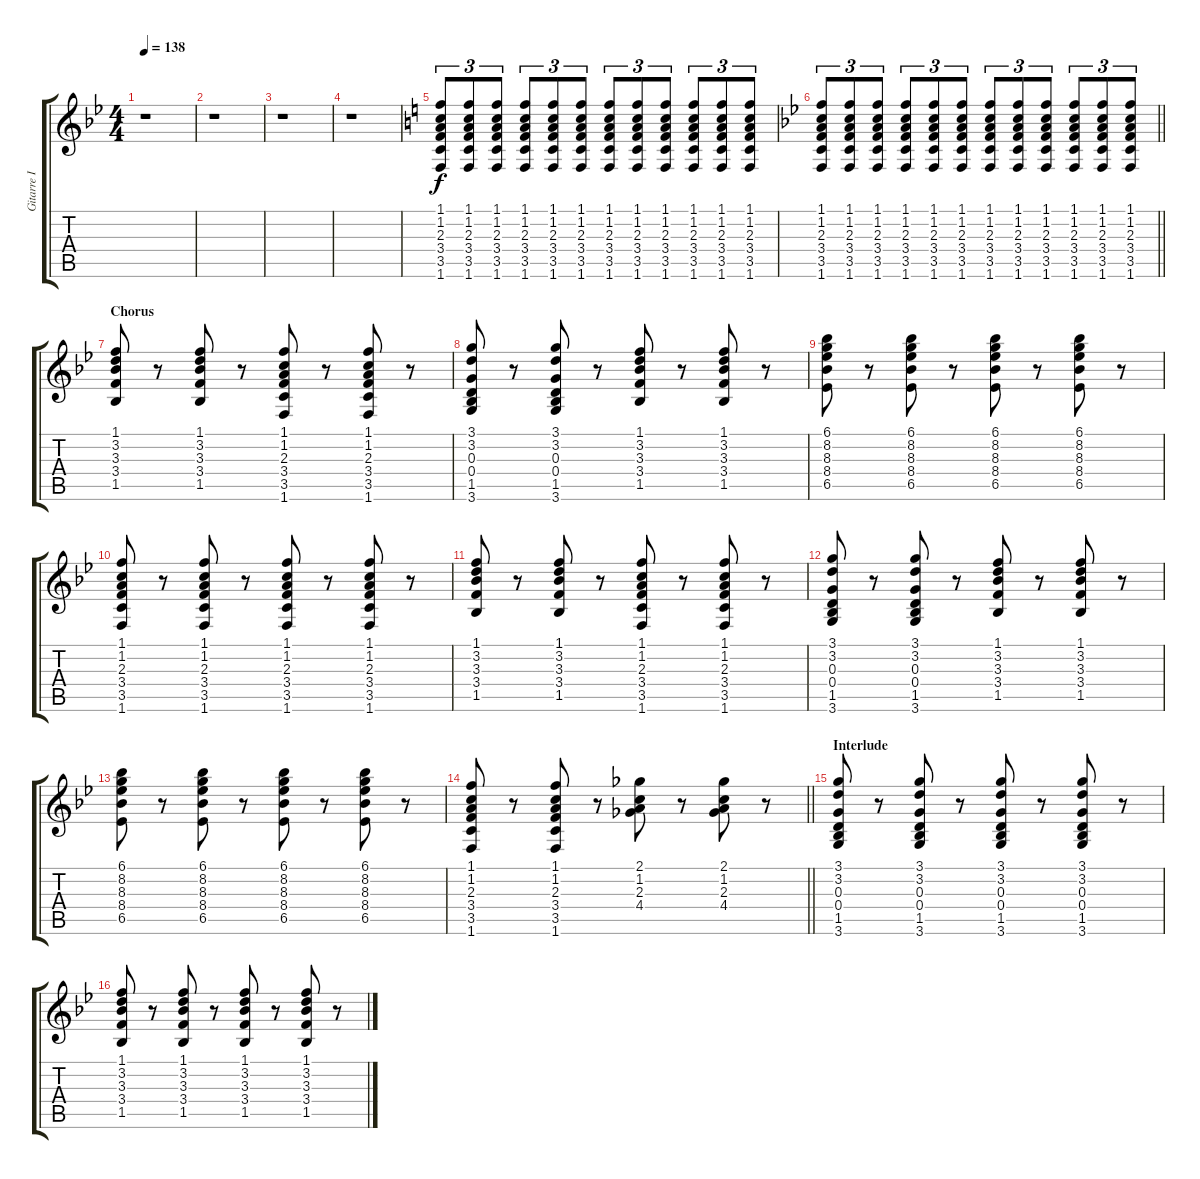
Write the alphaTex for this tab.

\track ("Gitarre I" "Gitarre I") {instrument electricguitarclean}
\staff {score tabs}
\tuning (E4 B3 G3 D3 A2 E2) {hide}
\ts (4 4)
\tempo 138
\clef g2
\ks bb
r.1{dy f} |
r.1 |
r.1 |
r.1 |
\ks c
(1.1 1.2 2.3 3.4 3.5 1.6).8{tu (3 2)} (1.1 1.2 2.3 3.4 3.5 1.6).8{tu (3 2)} (1.1 1.2 2.3 3.4 3.5 1.6).8{tu (3 2)} (1.1 1.2 2.3 3.4 3.5 1.6).8{tu (3 2)} (1.1 1.2 2.3 3.4 3.5 1.6).8{tu (3 2)} (1.1 1.2 2.3 3.4 3.5 1.6).8{tu (3 2)} (1.1 1.2 2.3 3.4 3.5 1.6).8{tu (3 2)} (1.1 1.2 2.3 3.4 3.5 1.6).8{tu (3 2)} (1.1 1.2 2.3 3.4 3.5 1.6).8{tu (3 2)} (1.1 1.2 2.3 3.4 3.5 1.6).8{tu (3 2)} (1.1 1.2 2.3 3.4 3.5 1.6).8{tu (3 2)} (1.1 1.2 2.3 3.4 3.5 1.6).8{tu (3 2)} |
\barLineRight lightlight
\ks bb
(1.1 1.2 2.3 3.4 3.5 1.6).8{tu (3 2)} (1.1 1.2 2.3 3.4 3.5 1.6).8{tu (3 2)} (1.1 1.2 2.3 3.4 3.5 1.6).8{tu (3 2)} (1.1 1.2 2.3 3.4 3.5 1.6).8{tu (3 2)} (1.1 1.2 2.3 3.4 3.5 1.6).8{tu (3 2)} (1.1 1.2 2.3 3.4 3.5 1.6).8{tu (3 2)} (1.1 1.2 2.3 3.4 3.5 1.6).8{tu (3 2)} (1.1 1.2 2.3 3.4 3.5 1.6).8{tu (3 2)} (1.1 1.2 2.3 3.4 3.5 1.6).8{tu (3 2)} (1.1 1.2 2.3 3.4 3.5 1.6).8{tu (3 2)} (1.1 1.2 2.3 3.4 3.5 1.6).8{tu (3 2)} (1.1 1.2 2.3 3.4 3.5 1.6).8{tu (3 2)} |
\section ("" "Chorus")
(1.1 3.2 3.3 3.4 1.5).8 r.8 (1.1 3.2 3.3 3.4 1.5).8 r.8 (1.1 1.2 2.3 3.4 3.5 1.6).8 r.8 (1.1 1.2 2.3 3.4 3.5 1.6).8 r.8 |
(3.1 3.2 0.3 0.4 1.5 3.6).8 r.8 (3.1 3.2 0.3 0.4 1.5 3.6).8 r.8 (1.1 3.2 3.3 3.4 1.5).8 r.8 (1.1 3.2 3.3 3.4 1.5).8 r.8 |
(6.1 8.2 8.3 8.4 6.5).8 r.8 (6.1 8.2 8.3 8.4 6.5).8 r.8 (6.1 8.2 8.3 8.4 6.5).8 r.8 (6.1 8.2 8.3 8.4 6.5).8 r.8 |
(1.1 1.2 2.3 3.4 3.5 1.6).8 r.8 (1.1 1.2 2.3 3.4 3.5 1.6).8 r.8 (1.1 1.2 2.3 3.4 3.5 1.6).8 r.8 (1.1 1.2 2.3 3.4 3.5 1.6).8 r.8 |
(1.1 3.2 3.3 3.4 1.5).8 r.8 (1.1 3.2 3.3 3.4 1.5).8 r.8 (1.1 1.2 2.3 3.4 3.5 1.6).8 r.8 (1.1 1.2 2.3 3.4 3.5 1.6).8 r.8 |
(3.1 3.2 0.3 0.4 1.5 3.6).8 r.8 (3.1 3.2 0.3 0.4 1.5 3.6).8 r.8 (1.1 3.2 3.3 3.4 1.5).8 r.8 (1.1 3.2 3.3 3.4 1.5).8 r.8 |
(6.1 8.2 8.3 8.4 6.5).8 r.8 (6.1 8.2 8.3 8.4 6.5).8 r.8 (6.1 8.2 8.3 8.4 6.5).8 r.8 (6.1 8.2 8.3 8.4 6.5).8 r.8 |
\barLineRight lightlight
(1.1 1.2 2.3 3.4 3.5 1.6).8 r.8 (1.1 1.2 2.3 3.4 3.5 1.6).8 r.8 (2.1 1.2 2.3 4.4).8 r.8 (2.1 1.2 2.3 4.4).8 r.8 |
\section ("" "Interlude")
(3.1 3.2 0.3 0.4 1.5 3.6).8 r.8 (3.1 3.2 0.3 0.4 1.5 3.6).8 r.8 (3.1 3.2 0.3 0.4 1.5 3.6).8 r.8 (3.1 3.2 0.3 0.4 1.5 3.6).8 r.8 |
(1.1 3.2 3.3 3.4 1.5).8 r.8 (1.1 3.2 3.3 3.4 1.5).8 r.8 (1.1 3.2 3.3 3.4 1.5).8 r.8 (1.1 3.2 3.3 3.4 1.5).8 r.8
